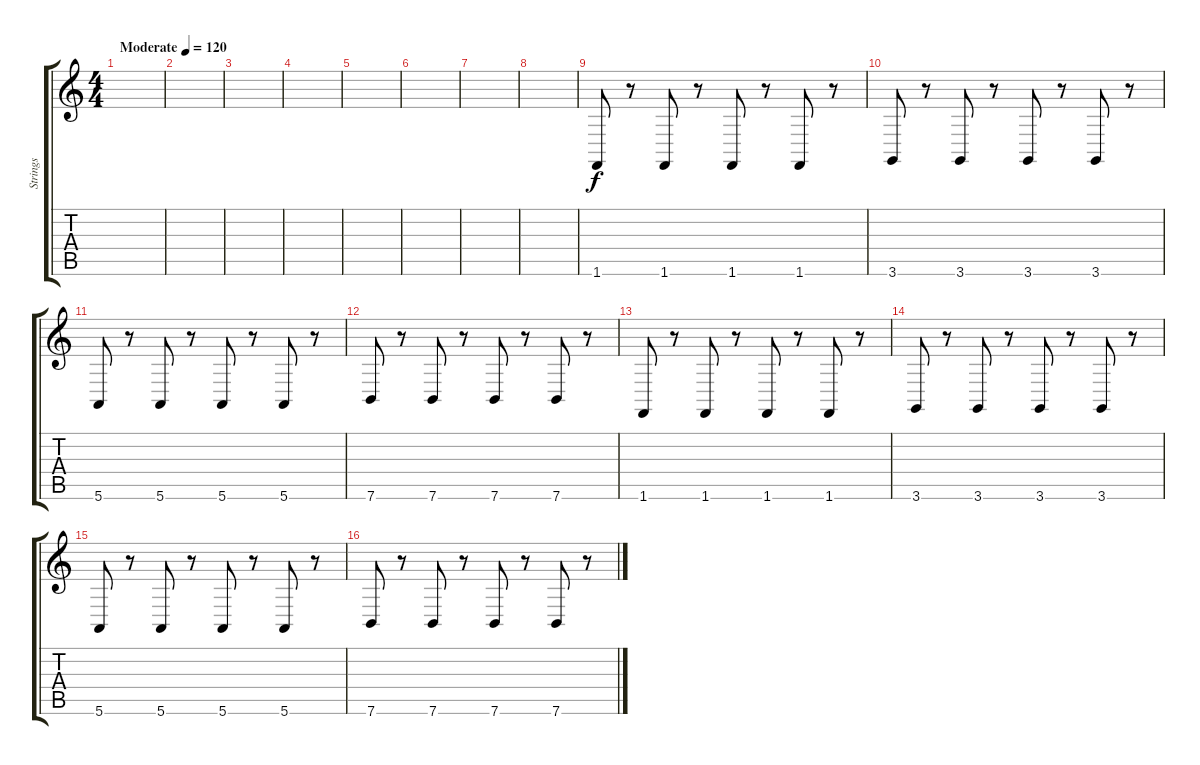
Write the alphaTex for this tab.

\track ("Strings" "Strings") {instrument stringensemble1}
\staff {score tabs}
\tuning (E4 B3 G3 D3 A2 E2) {hide}
\ts (4 4)
\tempo (120 "Moderate")
\clef g2
\ks c
|
|
|
|
|
|
|
|
1.6.8 r.8 1.6.8 r.8 1.6.8 r.8 1.6.8 r.8 |
3.6.8 r.8 3.6.8 r.8 3.6.8 r.8 3.6.8 r.8 |
5.6.8 r.8 5.6.8 r.8 5.6.8 r.8 5.6.8 r.8 |
7.6.8 r.8 7.6.8 r.8 7.6.8 r.8 7.6.8 r.8 |
1.6.8 r.8 1.6.8 r.8 1.6.8 r.8 1.6.8 r.8 |
3.6.8 r.8 3.6.8 r.8 3.6.8 r.8 3.6.8 r.8 |
5.6.8 r.8 5.6.8 r.8 5.6.8 r.8 5.6.8 r.8 |
7.6.8 r.8 7.6.8 r.8 7.6.8 r.8 7.6.8 r.8
